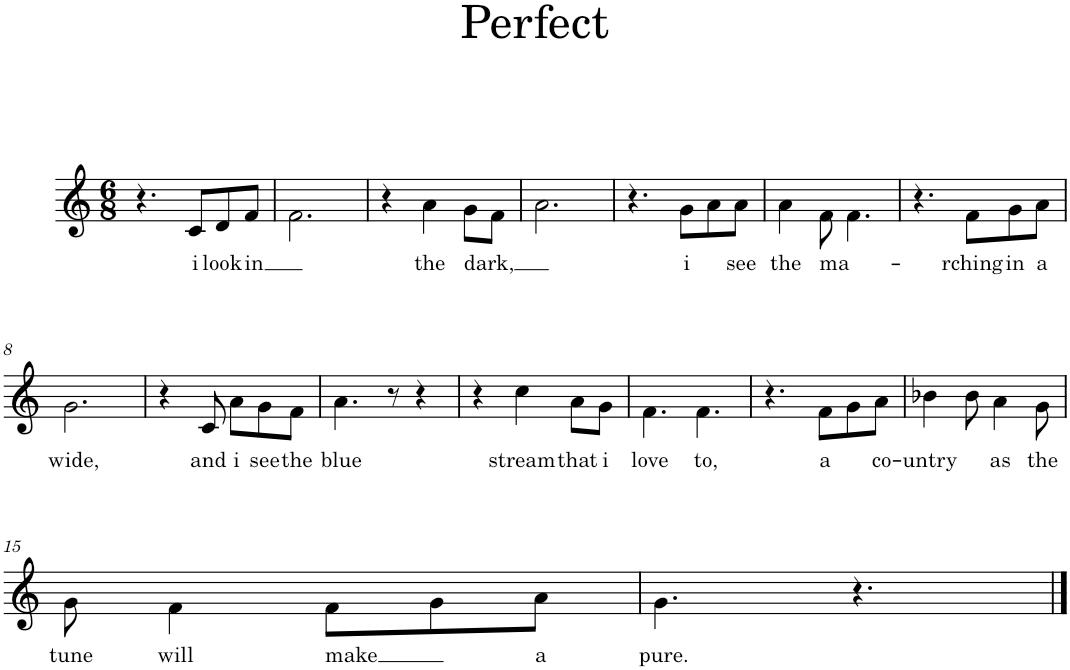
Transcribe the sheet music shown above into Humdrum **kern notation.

**kern	**text
*part1	*part1
*staff1	*staff1
*I"Piano	*
*I'Pno.	*
*clefG2	*
*k[]	*
*M6/8	*
=1	=1
4.r	.
!	!LO:LY:b
8c/L	i
!	!LO:LY:b
8d/	look
!	!LO:LY:b
8f/J	in
=2	=2
2.f\	.
=3	=3
4r	.
!	!LO:LY:b
4a\	the
!	!LO:LY:b
8g\L	dark,
8f\J	.
=4	=4
2.a\	.
=5	=5
4.r	.
!	!LO:LY:b
8g\L	i
8a\	.
!	!LO:LY:b
8a\J	see
=6	=6
!	!LO:LY:b
4a\	the
!	!LO:LY:b
8f\	ma-
4.f\	.
=7	=7
4.r	.
!	!LO:LY:b
8f\L	-rching
!	!LO:LY:b
8g\	in
!	!LO:LY:b
8a\J	a
!!LO:LB:g=z
=8	=8
!	!LO:LY:b
2.g\	wide,
=9	=9
4r	.
!	!LO:LY:b
8c/	and
!	!LO:LY:b
8a\L	i
!	!LO:LY:b
8g\	see
!	!LO:LY:b
8f\J	the
=10	=10
!	!LO:LY:b
4.a\	blue
8r	.
4r	.
=11	=11
4r	.
!	!LO:LY:b
4cc\	stream
!	!LO:LY:b
8a\L	that
!	!LO:LY:b
8g\J	i
=12	=12
!	!LO:LY:b
4.f\	love
!	!LO:LY:b
4.f\	to,
=13	=13
4.r	.
!	!LO:LY:b
8f\L	a
8g\	.
!	!LO:LY:b
8a\J	co-
=14	=14
!	!LO:LY:b
4b-X\	-untry
8b-\	.
!	!LO:LY:b
4a\	as
!	!LO:LY:b
8g\	the
!!LO:LB:g=z
=15	=15
!	!LO:LY:b
8g\	tune
!	!LO:LY:b
4f\	will
!	!LO:LY:b
8f\L	make
8g\	.
!	!LO:LY:b
8a\J	a
=16	=16
!	!LO:LY:b
4.g\	pure.
4.r	.
==	==
*-	*-
